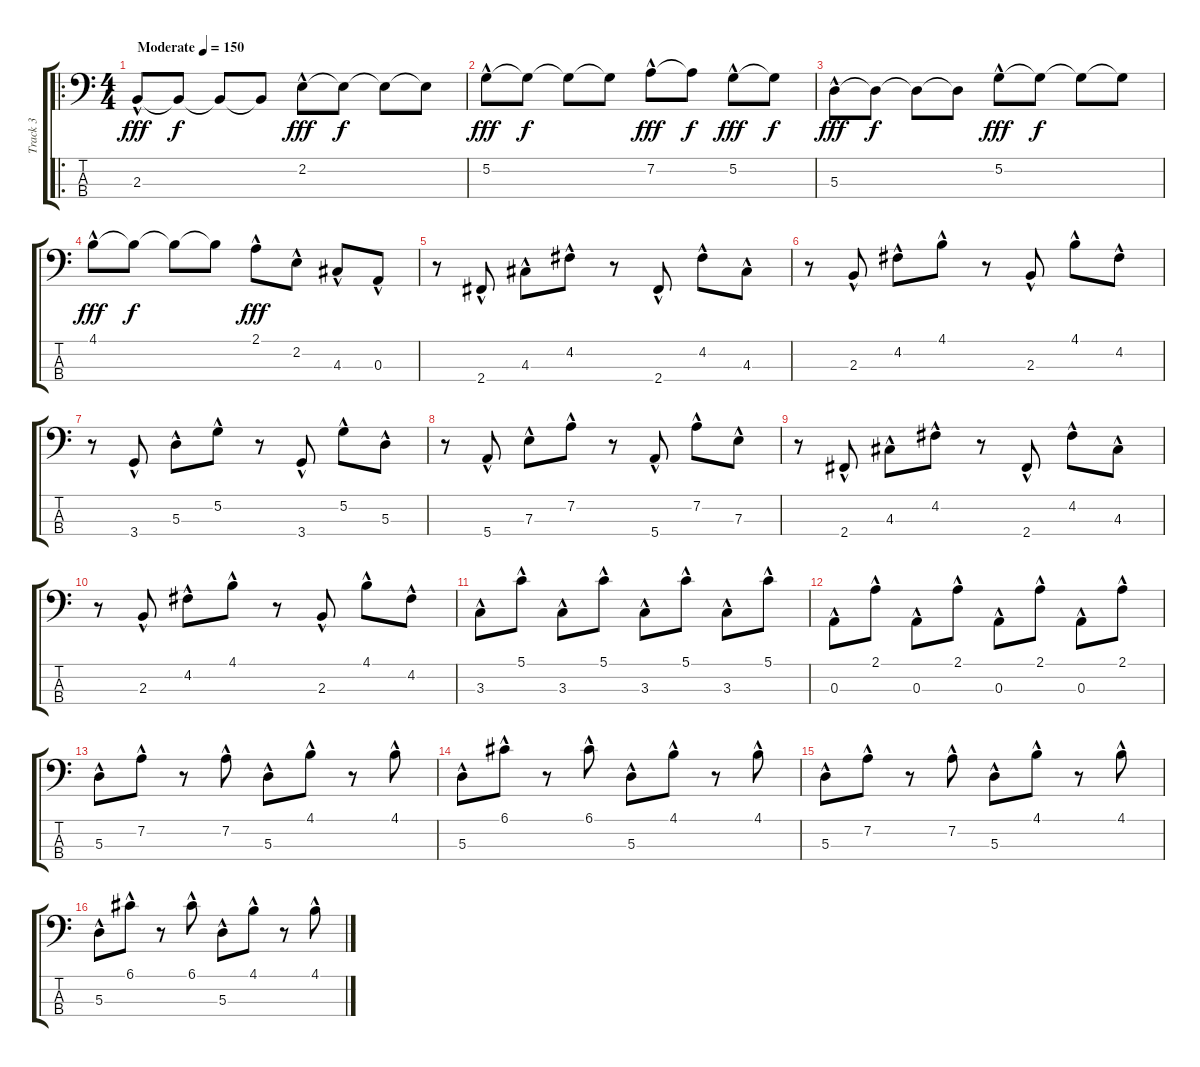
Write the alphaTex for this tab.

\track ("Track 3" "Track 3") {instrument electricbasspick}
\staff {score tabs}
\tuning (G2 D2 A1 E1) {hide}
\ro
\ts (4 4)
\tempo (150 "Moderate")
\clef f4
\ks c
2.3{hac}.8{dy fff instrument electricbasspick} 2.3{t}.8{dy f} 2.3{t}.8 2.3{t}.8 2.2{hac}.8{dy fff} 2.2{t}.8{dy f} 2.2{t}.8 2.2{t}.8 |
5.2{hac}.8{dy fff} 5.2{t}.8{dy f} 5.2{t}.8 5.2{t}.8 7.2{hac}.8{dy fff} 7.2{t}.8{dy f} 5.2{hac}.8{dy fff} 5.2{t}.8{dy f} |
5.3{hac}.8{dy fff} 5.3{t}.8{dy f} 5.3{t}.8 5.3{t}.8 5.2{hac}.8{dy fff} 5.2{t}.8{dy f} 5.2{t}.8 5.2{t}.8 |
4.1{hac}.8{dy fff} 4.1{t}.8{dy f} 4.1{t}.8 4.1{t}.8 2.1{hac}.8{dy fff} 2.2{hac}.8 4.3{hac}.8 0.3{hac}.8 |
r.8 2.4{hac}.8 4.3{hac}.8 4.2{hac}.8 r.8 2.4{hac}.8 4.2{hac}.8 4.3{hac}.8 |
r.8 2.3{hac}.8 4.2{hac}.8 4.1{hac}.8 r.8 2.3{hac}.8 4.1{hac}.8 4.2{hac}.8 |
r.8 3.4{hac}.8 5.3{hac}.8 5.2{hac}.8 r.8 3.4{hac}.8 5.2{hac}.8 5.3{hac}.8 |
r.8 5.4{hac}.8 7.3{hac}.8 7.2{hac}.8 r.8 5.4{hac}.8 7.2{hac}.8 7.3{hac}.8 |
r.8 2.4{hac}.8 4.3{hac}.8 4.2{hac}.8 r.8 2.4{hac}.8 4.2{hac}.8 4.3{hac}.8 |
r.8 2.3{hac}.8 4.2{hac}.8 4.1{hac}.8 r.8 2.3{hac}.8 4.1{hac}.8 4.2{hac}.8 |
3.3{hac}.8 5.1{hac}.8 3.3{hac}.8 5.1{hac}.8 3.3{hac}.8 5.1{hac}.8 3.3{hac}.8 5.1{hac}.8 |
0.3{hac}.8 2.1{hac}.8 0.3{hac}.8 2.1{hac}.8 0.3{hac}.8 2.1{hac}.8 0.3{hac}.8 2.1{hac}.8 |
5.3{hac}.8 7.2{hac}.8 r.8 7.2{hac}.8 5.3{hac}.8 4.1{hac}.8 r.8 4.1{hac}.8 |
5.3{hac}.8 6.1{hac}.8 r.8 6.1{hac}.8 5.3{hac}.8 4.1{hac}.8 r.8 4.1{hac}.8 |
5.3{hac}.8 7.2{hac}.8 r.8 7.2{hac}.8 5.3{hac}.8 4.1{hac}.8 r.8 4.1{hac}.8 |
5.3{hac}.8 6.1{hac}.8 r.8 6.1{hac}.8 5.3{hac}.8 4.1{hac}.8 r.8 4.1{hac}.8
